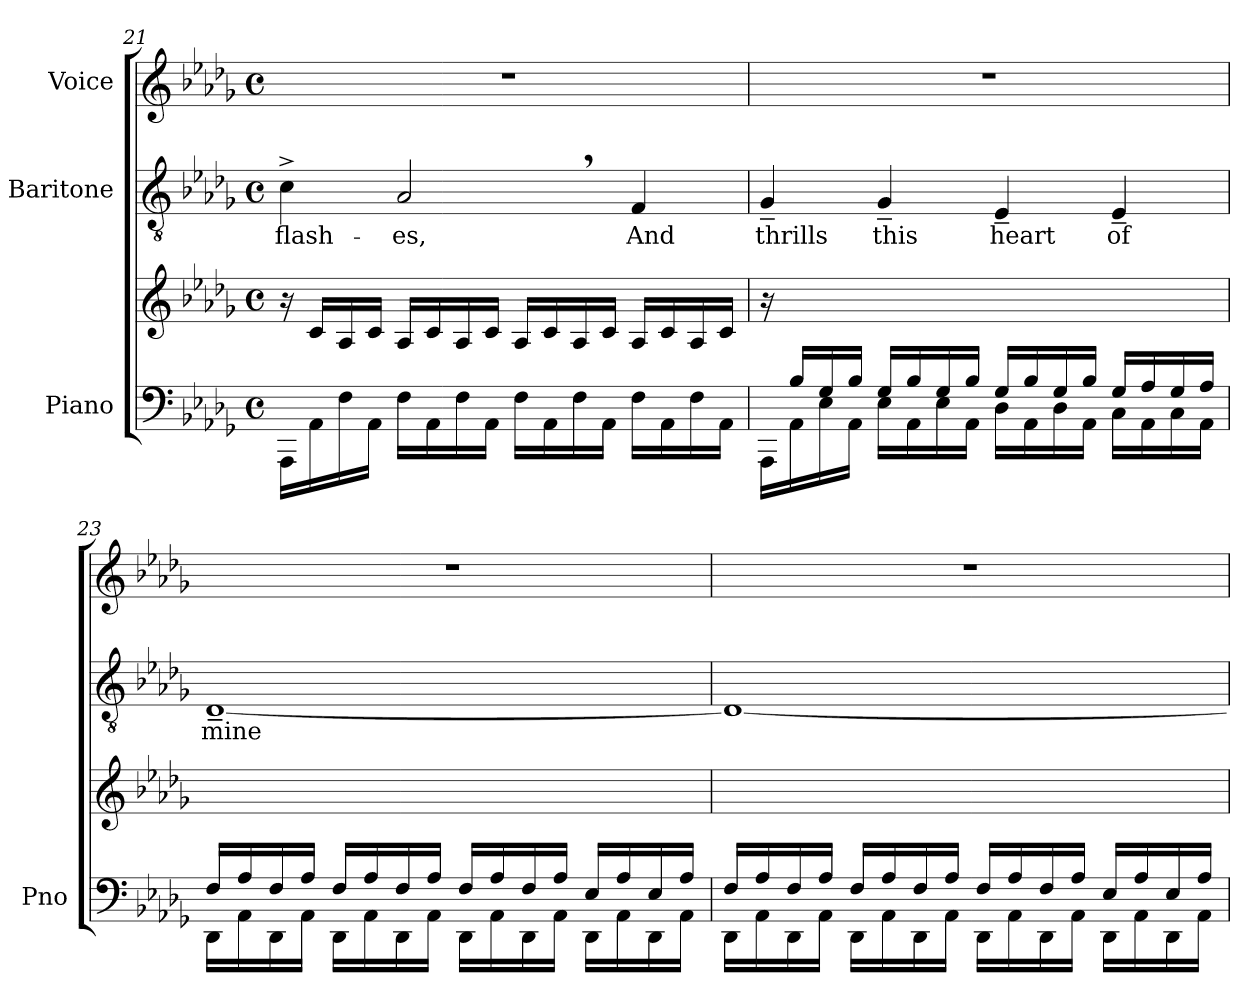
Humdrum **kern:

**kern	**kern	**kern	**text	**kern
*part3	*part3	*part2	*part2	*part1
*staff4	*staff3	*staff2	*staff2	*staff1
*I"Piano	*	*I"Baritone	*	*I"Voice
*I'Pno	*	*	*	*
*clefF4	*clefG2	*clefGv2	*	*clefG2
*k[b-e-a-d-g-]	*k[b-e-a-d-g-]	*k[b-e-a-d-g-]	*	*k[b-e-a-d-g-]
*M4/4	*M4/4	*M4/4	*	*M4/4
*met(c)	*met(c)	*met(c)	*	*met(c)
=21	=21	=21	=21	=21
16AAA-\LL	16r	4c^\	flash-	1r
16AA-\	16c/LL	.	.	.
16F\	16A-/	.	.	.
16AA-\JJ	16c/JJ	.	.	.
16F\LL	16A-/LL	2A-,/	-es,	.
16AA-\	16c/	.	.	.
16F\	16A-/	.	.	.
16AA-\JJ	16c/JJ	.	.	.
16F\LL	16A-/LL	.	.	.
16AA-\	16c/	.	.	.
16F\	16A-/	.	.	.
16AA-\JJ	16c/JJ	.	.	.
16F\LL	16A-/LL	4F/	And	.
16AA-\	16c/	.	.	.
16F\	16A-/	.	.	.
16AA-\JJ	16c/JJ	.	.	.
=22	=22	=22	=22	=22
*^	*	*	*	*
16ryy	16AAA-\LL	16r	4G-~>/	thrills	1r
16B-/LL	16AA-\	2...ryy	.	.	.
16G-/	16E-\	.	.	.	.
16B-/JJ	16AA-\JJ	.	.	.	.
16G-/LL	16E-\LL	.	4G-~>/	this	.
16B-/	16AA-\	.	.	.	.
16G-/	16E-\	.	.	.	.
16B-/JJ	16AA-\JJ	.	.	.	.
16G-/LL	16D-\LL	.	4E-~>/	heart	.
16B-/	16AA-\	.	.	.	.
16G-/	16D-\	.	.	.	.
16B-/JJ	16AA-\JJ	.	.	.	.
16G-/LL	16C\LL	.	4E-~>/	of	.
16A-/	16AA-\	.	.	.	.
16G-/	16C\	.	.	.	.
16A-/JJ	16AA-\JJ	.	.	.	.
=23	=23	=23	=23	=23	=23
16F/LL	16DD-\LL	1ryy	[1D-~>	mine	1r
16A-/	16AA-\	.	.	.	.
16F/	16DD-\	.	.	.	.
16A-/JJ	16AA-\JJ	.	.	.	.
16F/LL	16DD-\LL	.	.	.	.
16A-/	16AA-\	.	.	.	.
16F/	16DD-\	.	.	.	.
16A-/JJ	16AA-\JJ	.	.	.	.
16F/LL	16DD-\LL	.	.	.	.
16A-/	16AA-\	.	.	.	.
16F/	16DD-\	.	.	.	.
16A-/JJ	16AA-\JJ	.	.	.	.
16E-/LL	16DD-\LL	.	.	.	.
16A-/	16AA-\	.	.	.	.
16E-/	16DD-\	.	.	.	.
16A-/JJ	16AA-\JJ	.	.	.	.
=24	=24	=24	=24	=24	=24
16F/LL	16DD-\LL	1ryy	1D-_	.	1r
16A-/	16AA-\	.	.	.	.
16F/	16DD-\	.	.	.	.
16A-/JJ	16AA-\JJ	.	.	.	.
16F/LL	16DD-\LL	.	.	.	.
16A-/	16AA-\	.	.	.	.
16F/	16DD-\	.	.	.	.
16A-/JJ	16AA-\JJ	.	.	.	.
16F/LL	16DD-\LL	.	.	.	.
16A-/	16AA-\	.	.	.	.
16F/	16DD-\	.	.	.	.
16A-/JJ	16AA-\JJ	.	.	.	.
16E-/LL	16DD-\LL	.	.	.	.
16A-/	16AA-\	.	.	.	.
16E-/	16DD-\	.	.	.	.
16A-/JJ	16AA-\JJ	.	.	.	.
*v	*v	*	*	*	*
=	=	=	=	=
*-	*-	*-	*-	*-
